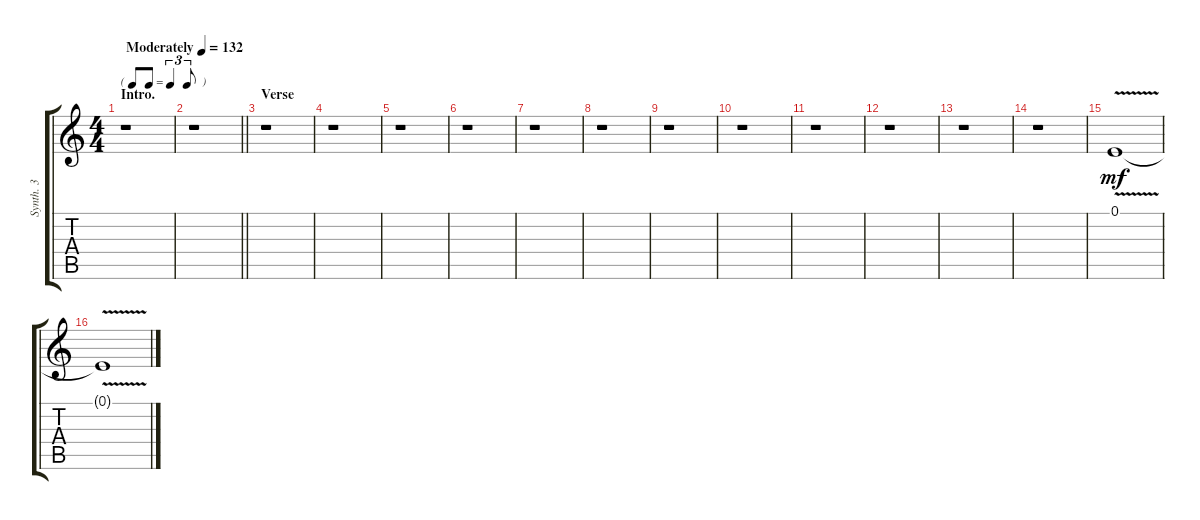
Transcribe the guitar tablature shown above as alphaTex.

\track ("Synth. 3" "Synth. 3") {instrument pad7halo}
\staff {score tabs}
\tuning (E4 B3 G3 D3 A2 E2) {hide}
\ts (4 4)
\tf triplet8th
\section ("" "Intro.")
\tempo (132 "Moderately")
\clef g2
\ks c
r.1{dy mf instrument pad7halo} |
\barLineRight lightlight
r.1 |
\section ("" "Verse")
r.1 |
r.1 |
r.1 |
r.1 |
r.1 |
r.1 |
r.1 |
r.1 |
r.1 |
r.1 |
r.1 |
r.1{volume 0 balance 0} |
0.1{v}.1{volume 16} |
0.1{v t}.1
